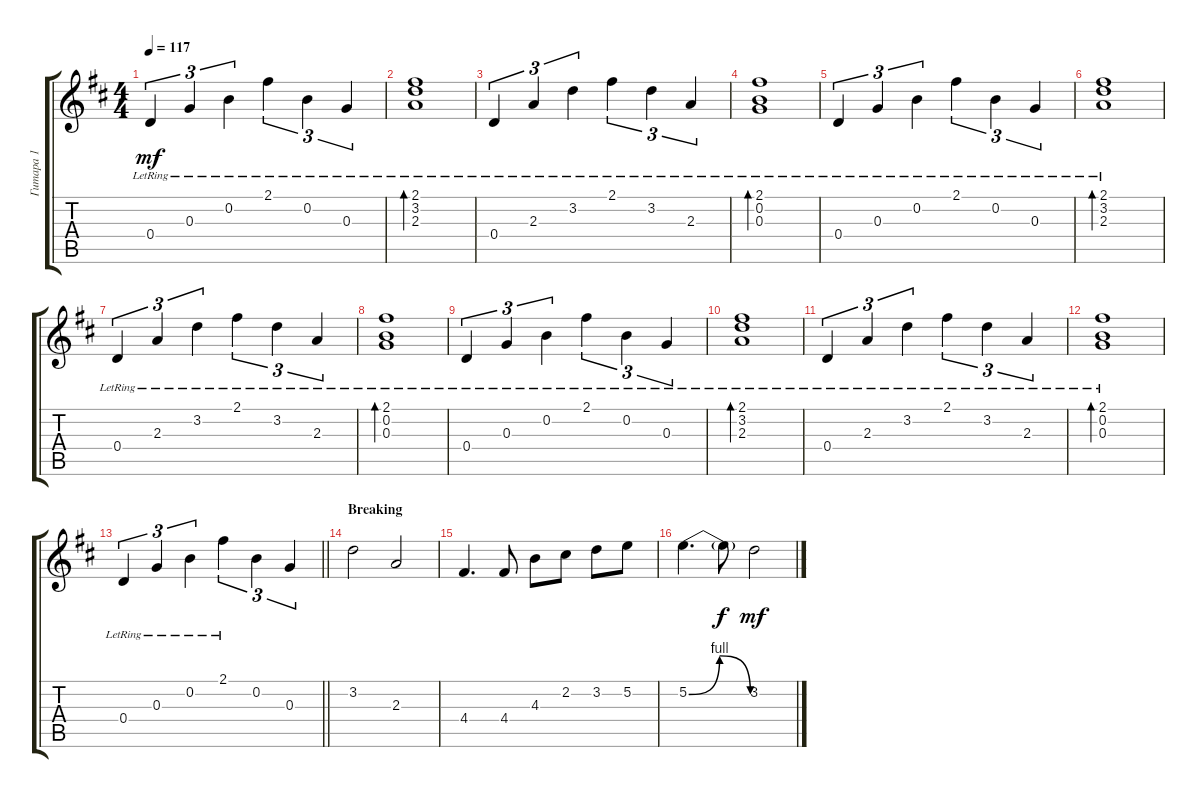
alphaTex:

\track ("Гитара 1" "Гитара 1") {instrument distortionguitar}
\staff {score tabs}
\tuning (E4 B3 G3 D3 A2 E2) {hide}
\ts (4 4)
\tempo 117
\clef g2
\ks d
0.4{lr}.4{tu (3 2) dy mf} 0.3{lr}.4{tu (3 2)} 0.2{lr}.4{tu (3 2)} 2.1{lr}.4{tu (3 2)} 0.2{lr}.4{tu (3 2)} 0.3{lr}.4{tu (3 2)} |
(2.1 3.2{lr} 2.3{lr}).1{bd 240} |
0.4{lr}.4{tu (3 2)} 2.3{lr}.4{tu (3 2)} 3.2{lr}.4{tu (3 2)} 2.1{lr}.4{tu (3 2)} 3.2{lr}.4{tu (3 2)} 2.3{lr}.4{tu (3 2)} |
(2.1 0.2{lr} 0.3{lr}).1{bd 240} |
0.4{lr}.4{tu (3 2)} 0.3{lr}.4{tu (3 2)} 0.2{lr}.4{tu (3 2)} 2.1{lr}.4{tu (3 2)} 0.2{lr}.4{tu (3 2)} 0.3{lr}.4{tu (3 2)} |
(2.1 3.2{lr} 2.3{lr}).1{bd 240} |
0.4{lr}.4{tu (3 2)} 2.3{lr}.4{tu (3 2)} 3.2{lr}.4{tu (3 2)} 2.1{lr}.4{tu (3 2)} 3.2{lr}.4{tu (3 2)} 2.3{lr}.4{tu (3 2)} |
(2.1 0.2{lr} 0.3{lr}).1{bd 240} |
0.4{lr}.4{tu (3 2)} 0.3{lr}.4{tu (3 2)} 0.2{lr}.4{tu (3 2)} 2.1{lr}.4{tu (3 2)} 0.2{lr}.4{tu (3 2)} 0.3{lr}.4{tu (3 2)} |
(2.1 3.2{lr} 2.3{lr}).1{bd 240} |
0.4{lr}.4{tu (3 2)} 2.3{lr}.4{tu (3 2)} 3.2{lr}.4{tu (3 2)} 2.1{lr}.4{tu (3 2)} 3.2{lr}.4{tu (3 2)} 2.3{lr}.4{tu (3 2)} |
(2.1 0.2{lr} 0.3{lr}).1{bd 240} |
\barLineRight lightlight
0.4{lr}.4{tu (3 2)} 0.3{lr}.4{tu (3 2)} 0.2{lr}.4{tu (3 2)} 2.1{lr}.4{tu (3 2)} 0.2.4{tu (3 2)} 0.3.4{tu (3 2)} |
\section ("" "Breaking")
3.2.2{instrument distortionguitar} 2.3.2 |
4.4.4{d} 4.4.8 4.3.8 2.2.8 3.2.8 5.2.8 |
5.2{be (bendrelease 0 0 15 4 41 4 60 0)}.4{d} 5.2{t}.8{dy f} 3.2.2{dy mf}
